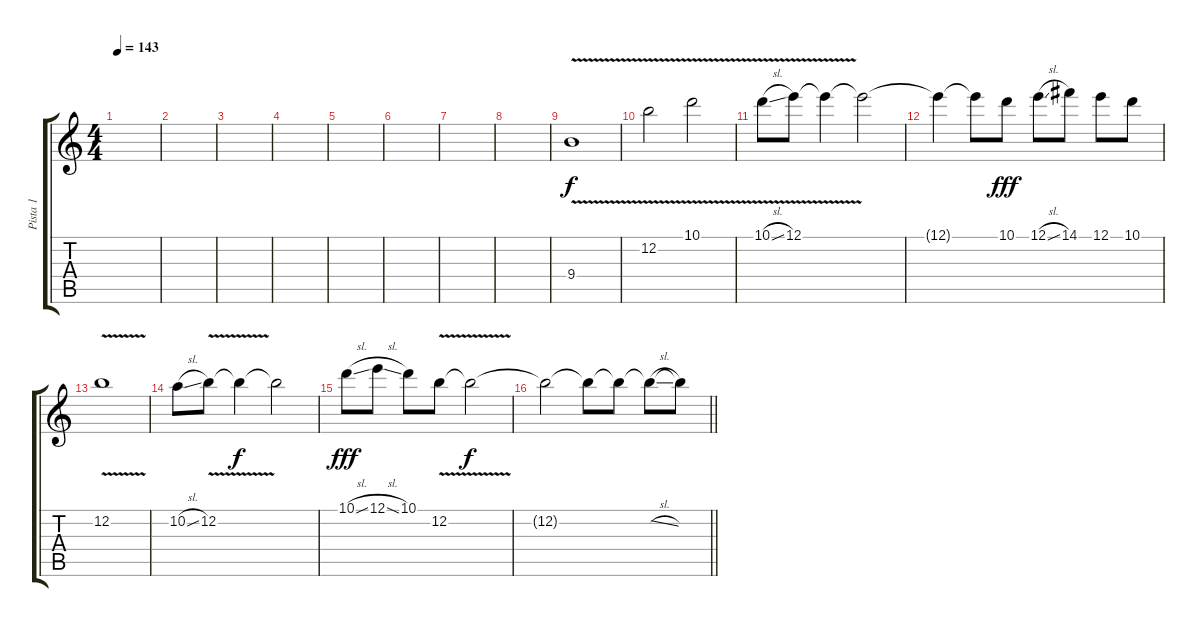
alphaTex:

\track ("Pista 1" "Pista 1") {instrument overdrivenguitar}
\staff {score tabs}
\tuning (E4 B3 G3 D3 A2 E2) {hide}
\ts (4 4)
\tempo 143
\clef g2
\ks c
|
|
|
|
|
|
|
|
9.4{v}.1{volume 11} |
12.2{v}.2 10.1{v}.2 |
10.1{v sl}.8 12.1{v}.8 12.1{t}.4{dy f} 12.1{t}.2 |
12.1{t}.4 12.1{t}.8 10.1.8{dy fff} 12.1{sl}.8 14.1.8 12.1.8 10.1.8 |
12.2{v}.1 |
10.2{sl}.8 12.2{v}.8 12.2{t}.4{dy f} 12.2{t}.2 |
10.1{sl}.8{dy fff} 12.1{sl}.8 10.1.8 12.2{v}.8 12.2{t}.2{dy f} |
\barLineRight lightlight
12.2{t}.2 12.2{t}.8 12.2{t}.8 12.2{sl t}.8 12.2{t}.8
